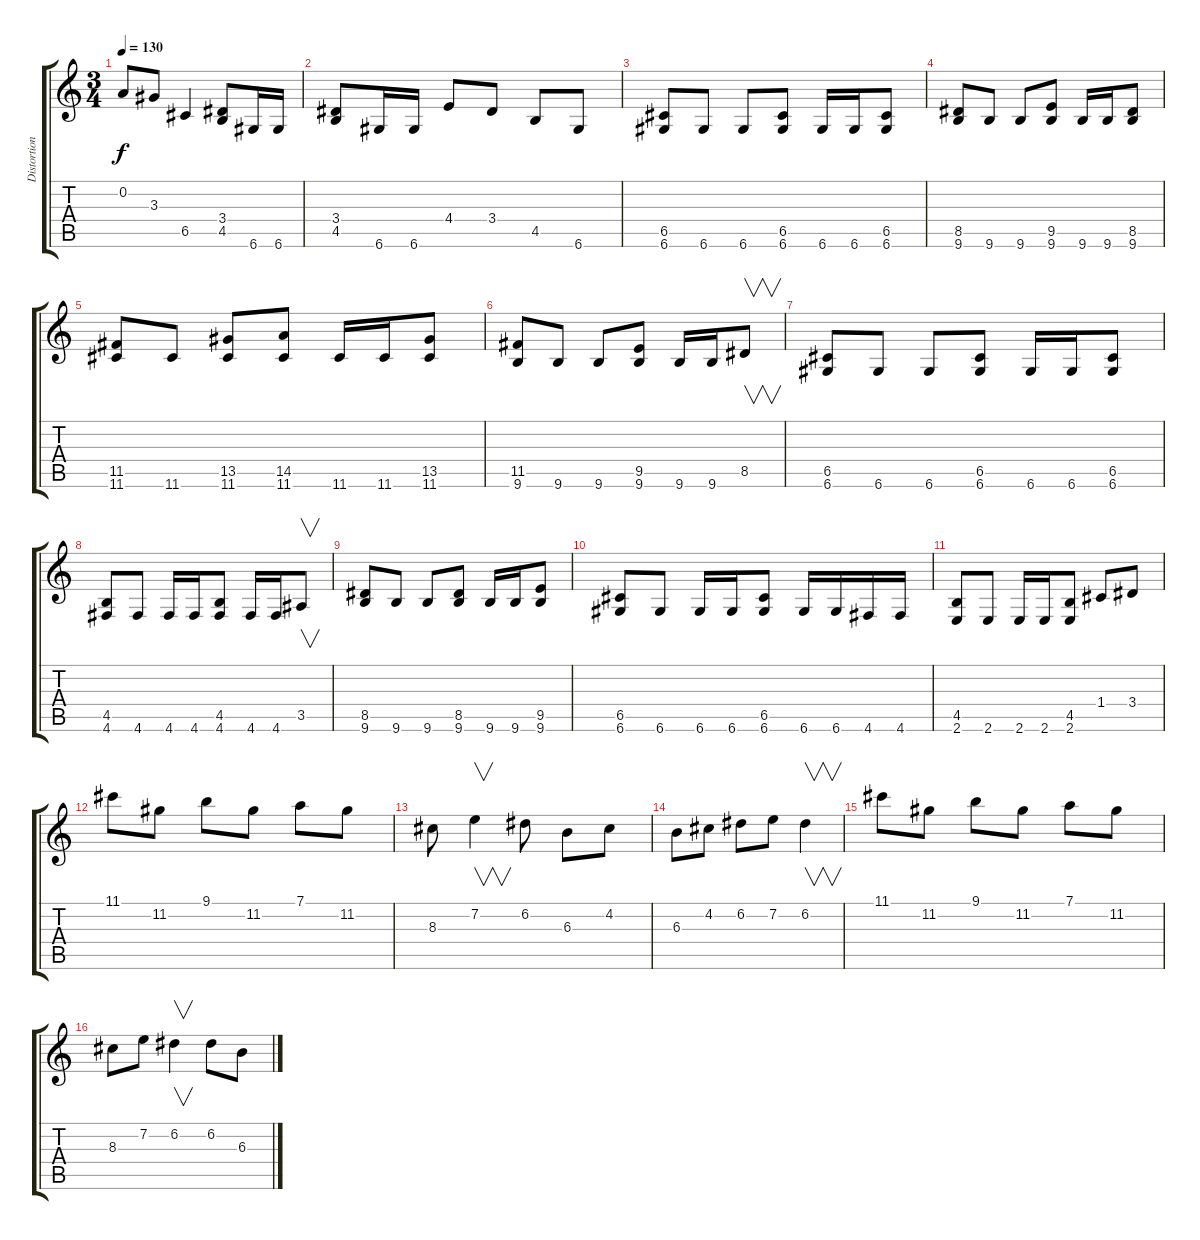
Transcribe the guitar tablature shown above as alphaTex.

\track ("Distortion 1" "Distortion") {instrument distortionguitar}
\staff {score tabs}
\tuning (D4 A3 F3 C3 G2 D2) {hide}
\ts (3 4)
\tempo 130
\clef g2
\ks c
0.2.8{dy f} 3.3.8 6.5.4 (3.4 4.5).8 6.6.16 6.6.16 |
(3.4 4.5).8 6.6.16 6.6.16 4.4.8 3.4.8 4.5.8 6.6.8 |
(6.5 6.6).8 6.6.8 6.6.8 (6.5 6.6).8 6.6.16 6.6.16 (6.5 6.6).8 |
(8.5 9.6).8 9.6.8 9.6.8 (9.5 9.6).8 9.6.16 9.6.16 (8.5 9.6).8 |
(11.5 11.6).8 11.6.8 (13.5 11.6).8 (14.5 11.6).8 11.6.16 11.6.16 (13.5 11.6).8 |
(11.5 9.6).8 9.6.8 9.6.8 (9.5 9.6).8 9.6.16 9.6.16 8.5.8{v} |
(6.5 6.6).8 6.6.8 6.6.8 (6.5 6.6).8 6.6.16 6.6.16 (6.5 6.6).8 |
(4.5 4.6).8 4.6.8 4.6.16 4.6.16 (4.5 4.6).8 4.6.16 4.6.16 3.5.8{v} |
(8.5 9.6).8 9.6.8 9.6.8 (8.5 9.6).8 9.6.16 9.6.16 (9.5 9.6).8 |
(6.5 6.6).8 6.6.8 6.6.16 6.6.16 (6.5 6.6).8 6.6.16 6.6.16 4.6.16 4.6.16 |
(4.5 2.6).8 2.6.8 2.6.16 2.6.16 (4.5 2.6).8 1.4.8 3.4.8 |
11.1.8 11.2.8 9.1.8 11.2.8 7.1.8 11.2.8 |
8.3.8 7.2.4{v} 6.2.8 6.3.8 4.2.8 |
6.3.8 4.2.8 6.2.8 7.2.8 6.2.4{v} |
11.1.8 11.2.8 9.1.8 11.2.8 7.1.8 11.2.8 |
8.3.8 7.2.8 6.2.4{v} 6.2.8 6.3.8
